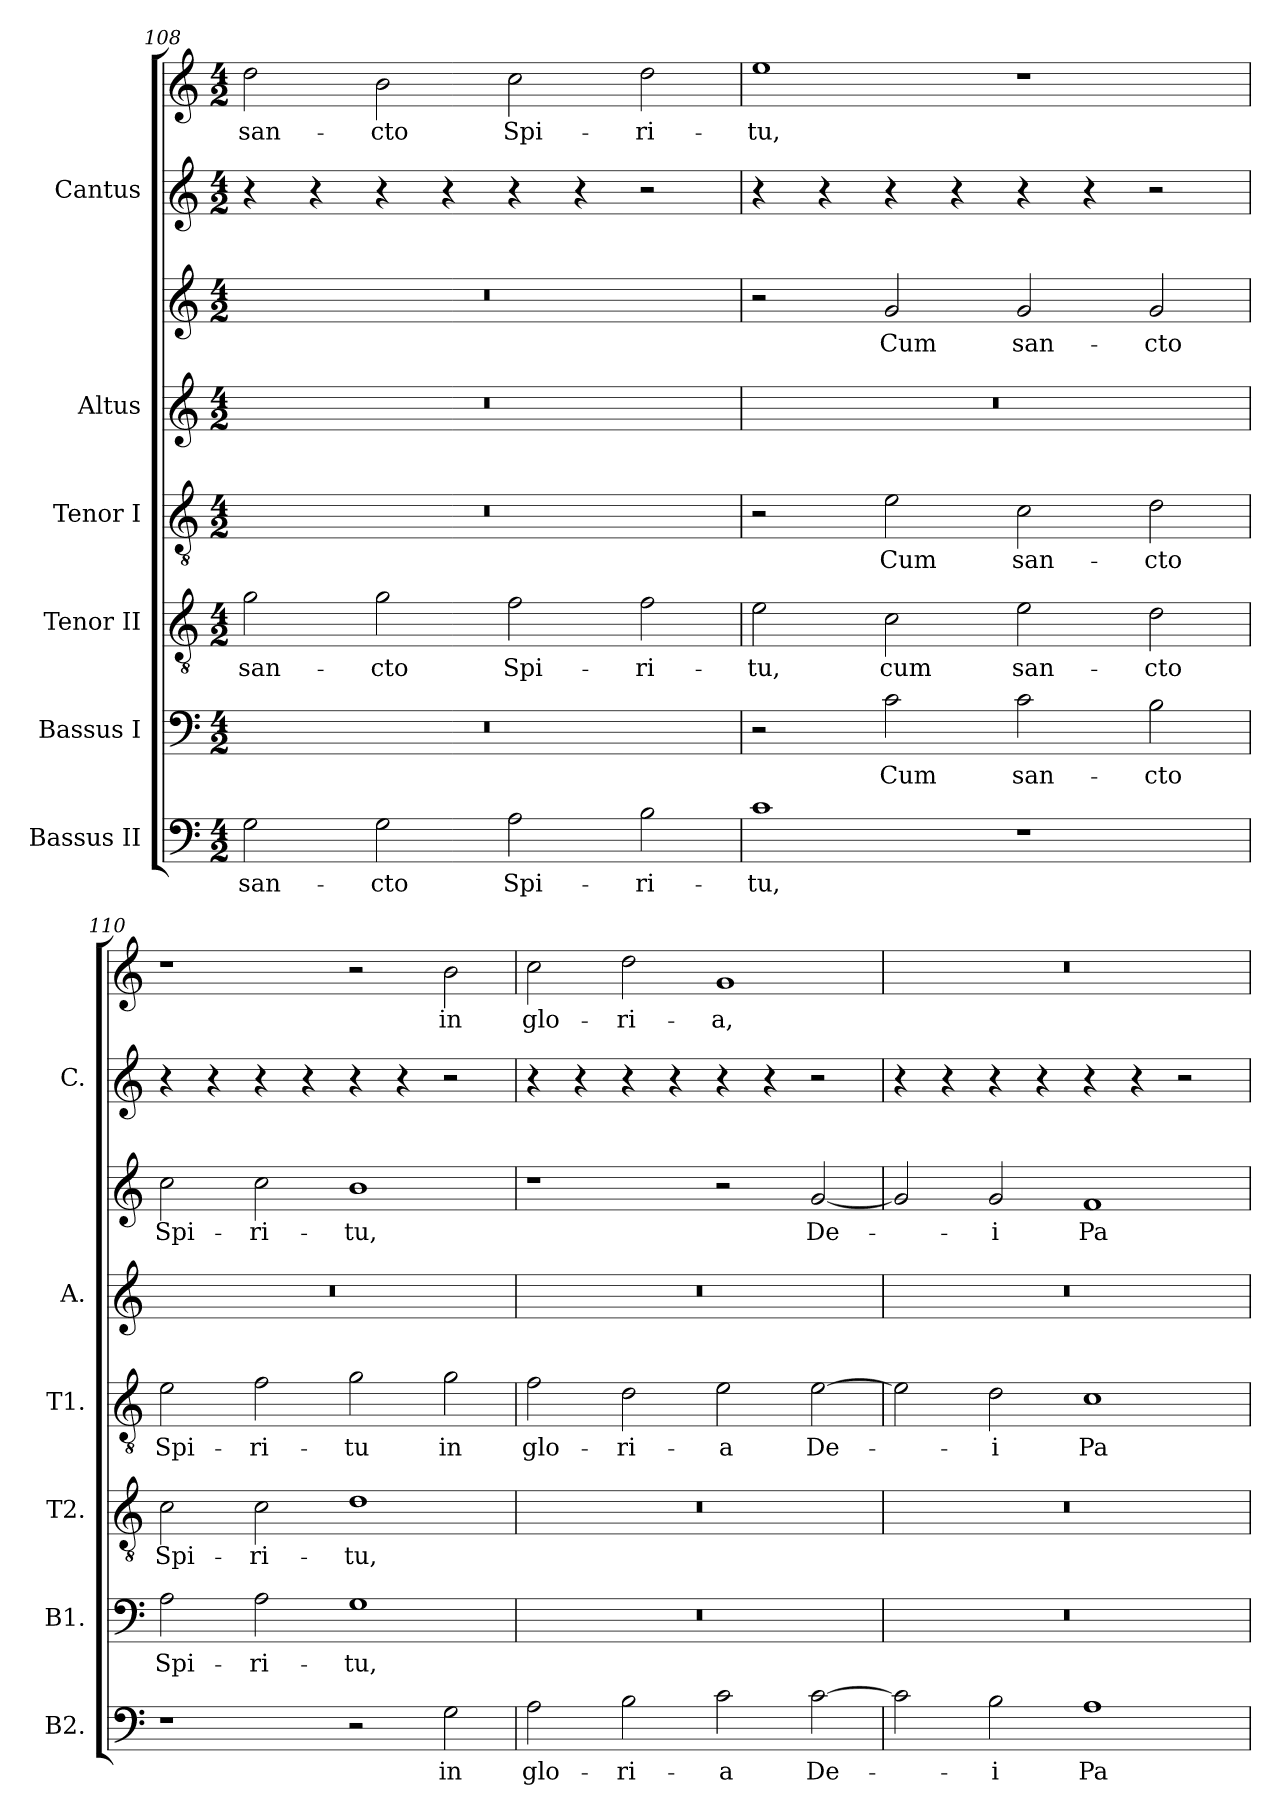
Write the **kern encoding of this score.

**kern	**text	**kern	**text	**kern	**text	**kern	**text	**kern	**kern	**text	**kern	**kern	**text
*part6	*part6	*part5	*part5	*part4	*part4	*part3	*part3	*part2	*part2	*part2	*part1	*part1	*part1
*staff8	*staff8	*staff7	*staff7	*staff6	*staff6	*staff5	*staff5	*staff4	*staff3	*staff3	*staff2	*staff1	*staff1
*I"Bassus II	*	*I"Bassus I	*	*I"Tenor II	*	*I"Tenor I	*	*I"Altus	*	*	*I"Cantus	*	*
*I'B2.	*	*I'B1.	*	*I'T2.	*	*I'T1.	*	*I'A.	*	*	*I'C.	*	*
*clefF4	*	*clefF4	*	*clefGv2	*	*clefGv2	*	*clefG2	*clefG2	*	*clefG2	*clefG2	*
*	*	*	*	*ITrd7c12	*	*ITrd7c12	*	*	*	*	*	*	*
*k[]	*	*k[]	*	*k[]	*	*k[]	*	*k[]	*k[]	*	*k[]	*k[]	*
*C:	*	*C:	*	*C:	*	*C:	*	*C:	*C:	*	*C:	*C:	*
*M4/2	*	*M4/2	*	*M4/2	*	*M4/2	*	*M4/2	*M4/2	*	*M4/2	*M4/2	*
=108	=108	=108	=108	=108	=108	=108	=108	=108	=108	=108	=108	=108	=108
!	!LO:LY:b:color=#000000	!LO:N:vis=1	!	!	!	!	!	!	!	!	!	!	!
!	!	!	!	!	!LO:LY:b:color=#000000	!LO:N:vis=1	!	!LO:N:vis=1	!LO:N:vis=1	!	!	!	!
!	!	!	!	!	!	!	!	!	!	!	!	!	!LO:LY:b:color=#000000
2Gi\	san-	0r	.	2Gi\	san-	0r	.	0r	0r	.	4r	2ddi\	san-
.	.	.	.	.	.	.	.	.	.	.	4r	.	.
!	!LO:LY:b:color=#000000	!	!	!	!	!	!	!	!	!	!	!	!
!	!	!	!	!	!LO:LY:b:color=#000000	!	!	!	!	!	!	!	!
!	!	!	!	!	!	!	!	!	!	!	!	!	!LO:LY:b:color=#000000
2Gi\	-cto	.	.	2Gi\	-cto	.	.	.	.	.	4r	2bi\	-cto
.	.	.	.	.	.	.	.	.	.	.	4r	.	.
!	!LO:LY:b:color=#000000	!	!	!	!	!	!	!	!	!	!	!	!
!	!	!	!	!	!LO:LY:b:color=#000000	!	!	!	!	!	!	!	!
!	!	!	!	!	!	!	!	!	!	!	!	!	!LO:LY:b:color=#000000
2Ai\	Spi-	.	.	2Fi\	Spi-	.	.	.	.	.	4r	2cci\	Spi-
.	.	.	.	.	.	.	.	.	.	.	4r	.	.
!	!LO:LY:b:color=#000000	!	!	!	!	!	!	!	!	!	!	!	!
!	!	!	!	!	!LO:LY:b:color=#000000	!	!	!	!	!	!	!	!
!	!	!	!	!	!	!	!	!	!	!	!	!	!LO:LY:b:color=#000000
2Bi\	-ri-	.	.	2Fi\	-ri-	.	.	.	.	.	2r	2ddi\	-ri-
=109	=109	=109	=109	=109	=109	=109	=109	=109	=109	=109	=109	=109	=109
!	!LO:LY:b:color=#000000	!	!	!	!	!	!	!	!	!	!	!	!
!	!	!	!	!	!LO:LY:b:color=#000000	!	!	!LO:N:vis=1	!	!	!	!	!
!	!	!	!	!	!	!	!	!	!	!	!	!	!LO:LY:b:color=#000000
1ci	-tu,	2r	.	2Ei\	-tu,	2r	.	0r	2r	.	4r	1eei	-tu,
.	.	.	.	.	.	.	.	.	.	.	4r	.	.
!	!	!	!LO:LY:b:color=#000000	!	!	!	!	!	!	!	!	!	!
!	!	!	!	!	!LO:LY:b:color=#000000	!	!	!	!	!	!	!	!
!	!	!	!	!	!	!	!LO:LY:b:color=#000000	!	!	!	!	!	!
!	!	!	!	!	!	!	!	!	!	!LO:LY:b:color=#000000	!	!	!
.	.	2ci\	Cum	2Ci\	cum	2Ei\	Cum	.	2gi/	Cum	4r	.	.
.	.	.	.	.	.	.	.	.	.	.	4r	.	.
!	!	!	!LO:LY:b:color=#000000	!	!	!	!	!	!	!	!	!	!
!	!	!	!	!	!LO:LY:b:color=#000000	!	!	!	!	!	!	!	!
!	!	!	!	!	!	!	!LO:LY:b:color=#000000	!	!	!	!	!	!
!	!	!	!	!	!	!	!	!	!	!LO:LY:b:color=#000000	!	!	!
1r	.	2ci\	san-	2Ei\	san-	2Ci\	san-	.	2gi/	san-	4r	1r	.
.	.	.	.	.	.	.	.	.	.	.	4r	.	.
!	!	!	!LO:LY:b:color=#000000	!	!	!	!	!	!	!	!	!	!
!	!	!	!	!	!LO:LY:b:color=#000000	!	!	!	!	!	!	!	!
!	!	!	!	!	!	!	!LO:LY:b:color=#000000	!	!	!	!	!	!
!	!	!	!	!	!	!	!	!	!	!LO:LY:b:color=#000000	!	!	!
.	.	2Bi\	-cto	2Di\	-cto	2Di\	-cto	.	2gi/	-cto	2r	.	.
=110	=110	=110	=110	=110	=110	=110	=110	=110	=110	=110	=110	=110	=110
!	!	!	!LO:LY:b:color=#000000	!	!	!	!	!	!	!	!	!	!
!	!	!	!	!	!LO:LY:b:color=#000000	!	!	!	!	!	!	!	!
!	!	!	!	!	!	!	!LO:LY:b:color=#000000	!LO:N:vis=1	!	!	!	!	!
!	!	!	!	!	!	!	!	!	!	!LO:LY:b:color=#000000	!	!	!
1r	.	2Ai\	Spi-	2Ci\	Spi-	2Ei\	Spi-	0r	2cci\	Spi-	4r	1r	.
.	.	.	.	.	.	.	.	.	.	.	4r	.	.
!	!	!	!LO:LY:b:color=#000000	!	!	!	!	!	!	!	!	!	!
!	!	!	!	!	!LO:LY:b:color=#000000	!	!	!	!	!	!	!	!
!	!	!	!	!	!	!	!LO:LY:b:color=#000000	!	!	!	!	!	!
!	!	!	!	!	!	!	!	!	!	!LO:LY:b:color=#000000	!	!	!
.	.	2Ai\	-ri-	2Ci\	-ri-	2Fi\	-ri-	.	2cci\	-ri-	4r	.	.
.	.	.	.	.	.	.	.	.	.	.	4r	.	.
!	!	!	!LO:LY:b:color=#000000	!	!	!	!	!	!	!	!	!	!
!	!	!	!	!	!LO:LY:b:color=#000000	!	!	!	!	!	!	!	!
!	!	!	!	!	!	!	!LO:LY:b:color=#000000	!	!	!	!	!	!
!	!	!	!	!	!	!	!	!	!	!LO:LY:b:color=#000000	!	!	!
2r	.	1Gi	-tu,	1Di	-tu,	2Gi\	-tu	.	1bi	-tu,	4r	2r	.
.	.	.	.	.	.	.	.	.	.	.	4r	.	.
!	!LO:LY:b:color=#000000	!	!	!	!	!	!	!	!	!	!	!	!
!	!	!	!	!	!	!	!LO:LY:b:color=#000000	!	!	!	!	!	!
!	!	!	!	!	!	!	!	!	!	!	!	!	!LO:LY:b:color=#000000
2Gi\	in	.	.	.	.	2Gi\	in	.	.	.	2r	2bi\	in
!!LO:LB:g=z
=111	=111	=111	=111	=111	=111	=111	=111	=111	=111	=111	=111	=111	=111
!	!LO:LY:b:color=#000000	!LO:N:vis=1	!	!LO:N:vis=1	!	!	!	!	!	!	!	!	!
!	!	!	!	!	!	!	!LO:LY:b:color=#000000	!LO:N:vis=1	!	!	!	!	!
!	!	!	!	!	!	!	!	!	!	!	!	!	!LO:LY:b:color=#000000
2Ai\	glo-	0r	.	0r	.	2Fi\	glo-	0r	1r	.	4r	2cci\	glo-
.	.	.	.	.	.	.	.	.	.	.	4r	.	.
!	!LO:LY:b:color=#000000	!	!	!	!	!	!	!	!	!	!	!	!
!	!	!	!	!	!	!	!LO:LY:b:color=#000000	!	!	!	!	!	!
!	!	!	!	!	!	!	!	!	!	!	!	!	!LO:LY:b:color=#000000
2Bi\	-ri-	.	.	.	.	2Di\	-ri-	.	.	.	4r	2ddi\	-ri-
.	.	.	.	.	.	.	.	.	.	.	4r	.	.
!	!LO:LY:b:color=#000000	!	!	!	!	!	!	!	!	!	!	!	!
!	!	!	!	!	!	!	!LO:LY:b:color=#000000	!	!	!	!	!	!
!	!	!	!	!	!	!	!	!	!	!	!	!	!LO:LY:b:color=#000000
2ci\	-a	.	.	.	.	2Ei\	-a	.	2r	.	4r	1gi	-a,
.	.	.	.	.	.	.	.	.	.	.	4r	.	.
!	!LO:LY:b:color=#000000	!	!	!	!	!	!	!	!	!	!	!	!
!	!	!	!	!	!	!	!LO:LY:b:color=#000000	!	!	!	!	!	!
!	!	!	!	!	!	!	!	!	!	!LO:LY:b:color=#000000	!	!	!
[2ci\	De-	.	.	.	.	[2Ei\	De-	.	[2gi/	De-	2r	.	.
=112	=112	=112	=112	=112	=112	=112	=112	=112	=112	=112	=112	=112	=112
!	!	!LO:N:vis=1	!	!LO:N:vis=1	!	!	!	!LO:N:vis=1	!	!	!	!LO:N:vis=1	!
2ci\]	.	0r	.	0r	.	2Ei\]	.	0r	2gi/]	.	4r	0r	.
.	.	.	.	.	.	.	.	.	.	.	4r	.	.
!	!LO:LY:b:color=#000000	!	!	!	!	!	!	!	!	!	!	!	!
!	!	!	!	!	!	!	!LO:LY:b:color=#000000	!	!	!	!	!	!
!	!	!	!	!	!	!	!	!	!	!LO:LY:b:color=#000000	!	!	!
2Bi\	-i	.	.	.	.	2Di\	-i	.	2gi/	-i	4r	.	.
.	.	.	.	.	.	.	.	.	.	.	4r	.	.
!	!LO:LY:b:color=#000000	!	!	!	!	!	!	!	!	!	!	!	!
!	!	!	!	!	!	!	!LO:LY:b:color=#000000	!	!	!	!	!	!
!	!	!	!	!	!	!	!	!	!	!LO:LY:b:color=#000000	!	!	!
1Ai	Pa-	.	.	.	.	1Ci	Pa-	.	1fi	Pa-	4r	.	.
.	.	.	.	.	.	.	.	.	.	.	4r	.	.
.	.	.	.	.	.	.	.	.	.	.	2r	.	.
=	=	=	=	=	=	=	=	=	=	=	=	=	=
*-	*-	*-	*-	*-	*-	*-	*-	*-	*-	*-	*-	*-	*-
